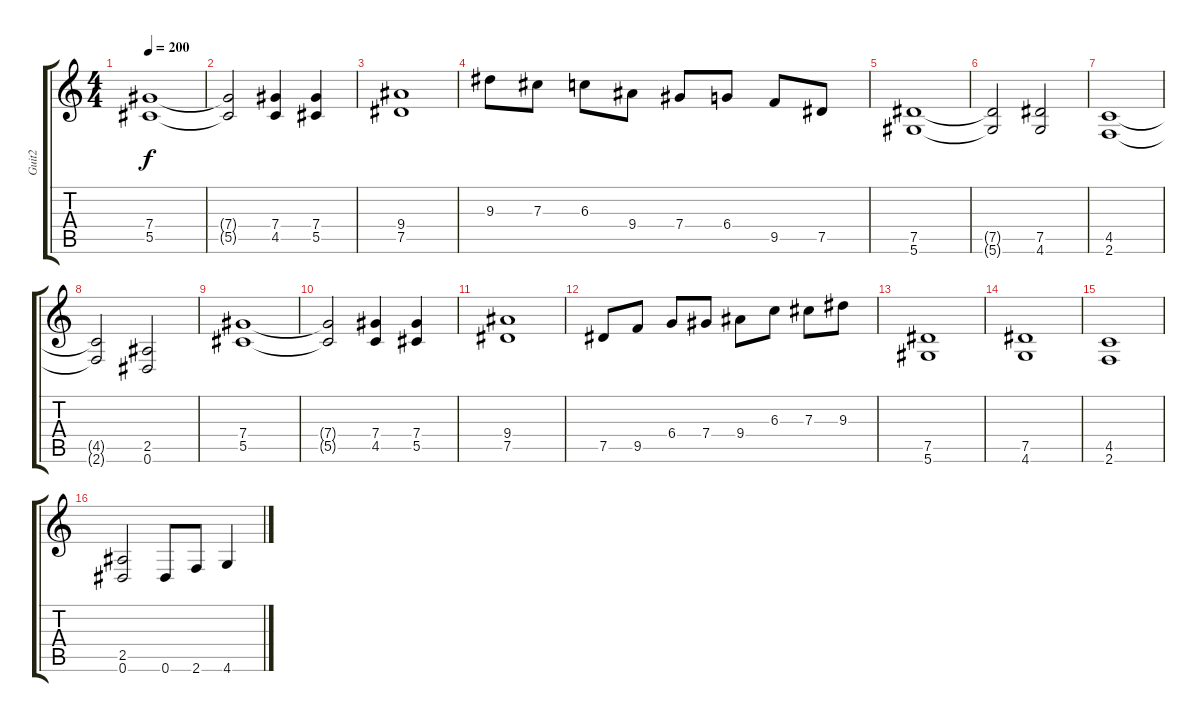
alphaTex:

\track ("Guit2" "Guit2") {instrument distortionguitar}
\staff {score tabs}
\tuning (Eb4 Bb3 Gb3 Db3 Ab2 Eb2) {hide}
\ts (4 4)
\tempo 200
\clef g2
\ks c
(7.4 5.5).1{dy f} |
(7.4{t} 5.5{t}).2 (7.4 4.5).4 (7.4 5.5).4 |
(9.4 7.5).1 |
9.3.8 7.3.8 6.3.8 9.4.8 7.4.8 6.4.8 9.5.8 7.5.8 |
(7.5 5.6).1 |
(7.5{t} 5.6{t}).2 (7.5 4.6).2 |
(4.5 2.6).1 |
(4.5{t} 2.6{t}).2 (2.5 0.6).2 |
(7.4 5.5).1 |
(7.4{t} 5.5{t}).2 (7.4 4.5).4 (7.4 5.5).4 |
(9.4 7.5).1 |
7.5.8 9.5.8 6.4.8 7.4.8 9.4.8 6.3.8 7.3.8 9.3.8 |
(7.5 5.6).1 |
(7.5 4.6).1 |
(4.5 2.6).1 |
(2.5 0.6).2 0.6.8 2.6.8 4.6.4
